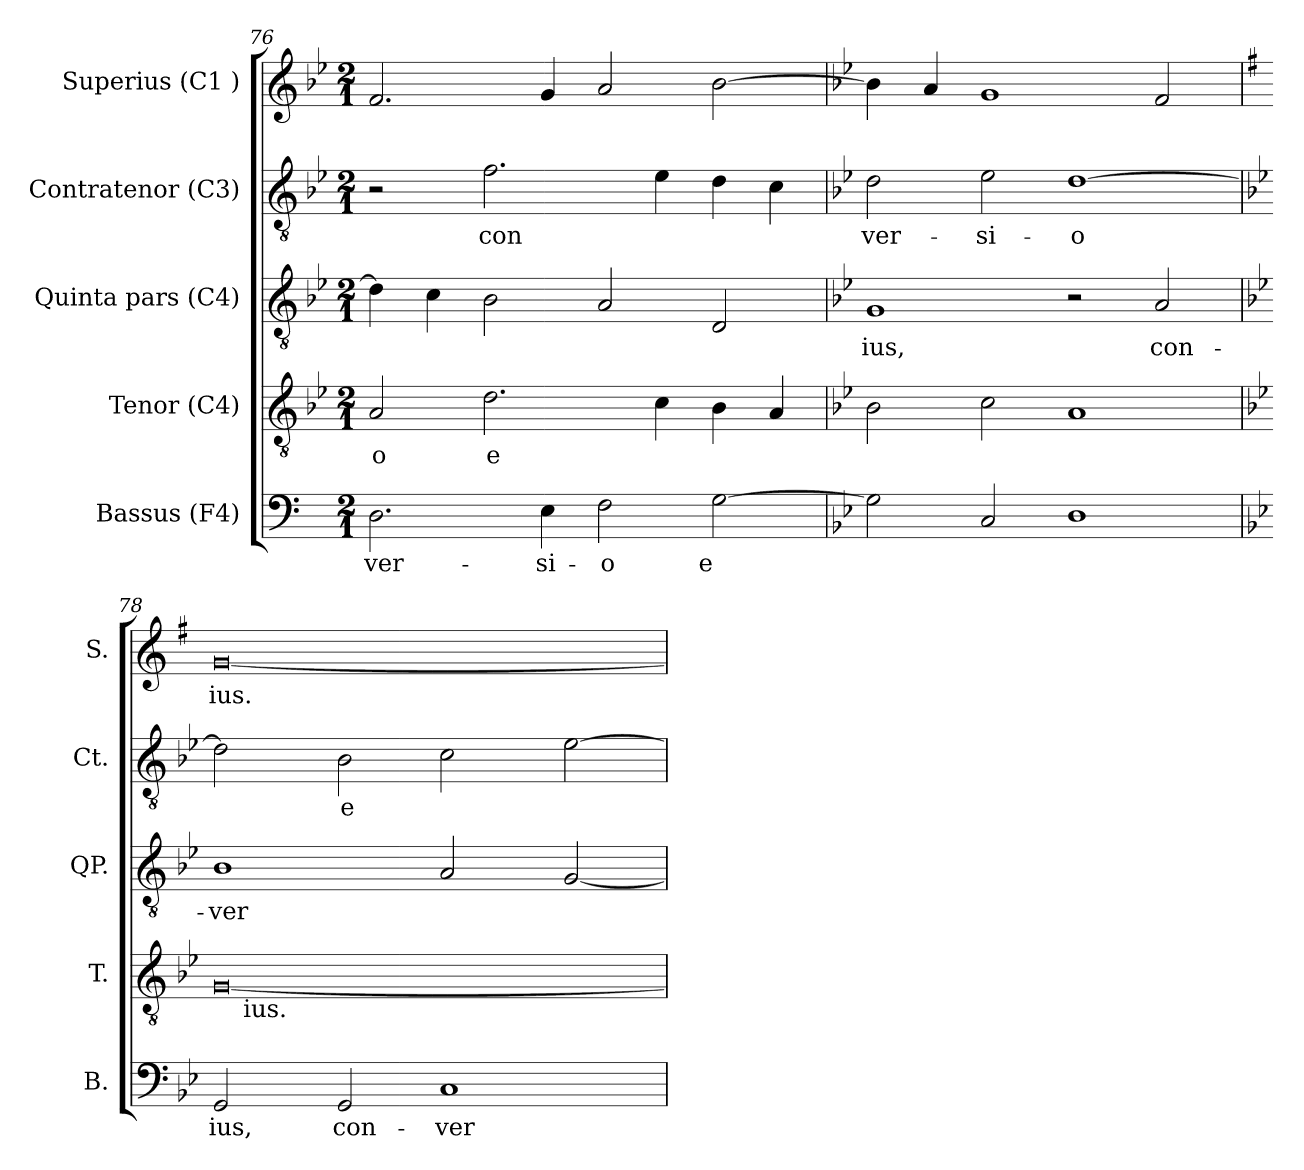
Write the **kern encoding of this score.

**kern	**text	**kern	**text	**kern	**text	**kern	**text	**kern	**text
*part5	*part5	*part4	*part4	*part3	*part3	*part2	*part2	*part1	*part1
*staff5	*staff5	*staff4	*staff4	*staff3	*staff3	*staff2	*staff2	*staff1	*staff1
*I"Bassus (F4)	*	*I"Tenor (C4)	*	*I"Quinta pars (C4)	*	*I"Contratenor (C3)	*	*I"Superius (C1 )	*
*I'B.	*	*I'T.	*	*I'QP.	*	*I'Ct.	*	*I'S.	*
*clefF4	*	*clefGv2	*	*clefGv2	*	*clefGv2	*	*clefG2	*
*k[]	*	*k[b-e-]	*	*k[b-e-]	*	*k[b-e-]	*	*k[b-e-]	*
*C:	*	*B-:	*	*B-:	*	*B-:	*	*B-:	*
*M2/1	*	*M2/1	*	*M2/1	*	*M2/1	*	*M2/1	*
=76	=76	=76	=76	=76	=76	=76	=76	=76	=76
!	!LO:LY:b:cj	!	!LO:LY:b:cj	!	!LO:LY:b:cj	!	!	!	!LO:LY:b:cj
2.D\	-ver-	2A/	-o	4d\]	--	2r	.	2.f/	--
!	!	!	!	!	!LO:LY:b:cj	!	!	!	!
.	.	.	.	4c\	--	.	.	.	.
!	!	!	!LO:LY:b:cj	!	!LO:LY:b:cj	!	!LO:LY:b:cj	!	!
.	.	2.d\	e-	2B-\	--	2.f\	con-	.	.
!	!LO:LY:b:cj	!	!	!	!	!	!	!	!LO:LY:b:cj
4E\	-si-	.	.	.	.	.	.	4g/	--
!	!LO:LY:b:cj	!	!	!	!LO:LY:b:cj	!	!	!	!LO:LY:b:cj
2F\	-o	.	.	2A/	--	.	.	2a/	--
!	!	!	!LO:LY:b:cj	!	!	!	!LO:LY:b:cj	!	!
.	.	4c\	--	.	.	4e-\	--	.	.
!	!LO:LY:b:cj	!	!LO:LY:b:cj	!	!LO:LY:b:cj	!	!LO:LY:b:cj	!	!LO:LY:b:cj
[>2G\	e-	4B-\	--	2D/	--	4d\	--	[>2b-\	--
!	!	!	!LO:LY:b:cj	!	!	!	!LO:LY:b:cj	!	!
.	.	4A/	--	.	.	4c\	--	.	.
!!LO:PB:g=z
=77	=77	=77	=77	=77	=77	=77	=77	=77	=77
*k[b-e-]	*	*	*	*	*	*	*	*	*
*B-:	*	*	*	*	*	*	*	*	*
!	!LO:LY:b:cj	!	!LO:LY:b:cj	!	!LO:LY:b:cj	!	!LO:LY:b:cj	!	!LO:LY:b:cj
2G\]	--	2B-\	--	1G	-ius,	2d\	-ver-	4b-\]	--
!	!	!	!	!	!	!	!	!	!LO:LY:b:cj
.	.	.	.	.	.	.	.	4a/	--
!	!LO:LY:b:cj	!	!LO:LY:b:cj	!	!	!	!LO:LY:b:cj	!	!LO:LY:b:cj
2C/	--	2c\	--	.	.	2e-\	-si-	1g	--
!	!LO:LY:b:cj	!	!LO:LY:b:cj	!	!	!	!LO:LY:b:cj	!	!
1D	--	1A	--	2r	.	[>1d	-o	.	.
!	!	!	!	!	!LO:LY:b:cj	!	!	!	!LO:LY:b:cj
.	.	.	.	2A/	con-	.	.	2f/	--
=78	=78	=78	=78	=78	=78	=78	=78	=78	=78
*	*	*	*	*	*	*	*	*k[f#]	*
*	*	*	*	*	*	*	*	*G:	*
!	!LO:LY:b:cj	!	!LO:LY:b:cj	!	!LO:LY:b:cj	!	!LO:LY:b:cj	!	!LO:LY:b:cj
*	*	*^	*	*	*	*	*	*	*
2GG/	-ius,	[<0G	16ryy	--	1B-	-ver-	2d\]	.	[<0g	-ius.
!	!	!	!LO:TX:b:t=ius.	!	!	!	!	!	!	!
.	.	.	1ryy	.	.	.	.	.	.	.
!	!LO:LY:b:cj	!	!	!	!	!	!	!LO:LY:b:cj	!	!
2GG/	con-	.	.	.	.	.	2B-\	e-	.	.
!	!LO:LY:b:cj	!	!	!	!	!LO:LY:b:cj	!	!LO:LY:b:cj	!	!
1C	-ver-	.	.	.	2A/	--	2c\	--	.	.
.	.	.	2...ryy	.	.	.	.	.	.	.
!	!	!	!	!	!	!LO:LY:b:cj	!	!LO:LY:b:cj	!	!
.	.	.	.	.	[<2G/	--	[>2e-\	--	.	.
*	*	*v	*v	*	*	*	*	*	*	*
=	=	=	=	=	=	=	=	=	=
*-	*-	*-	*-	*-	*-	*-	*-	*-	*-
